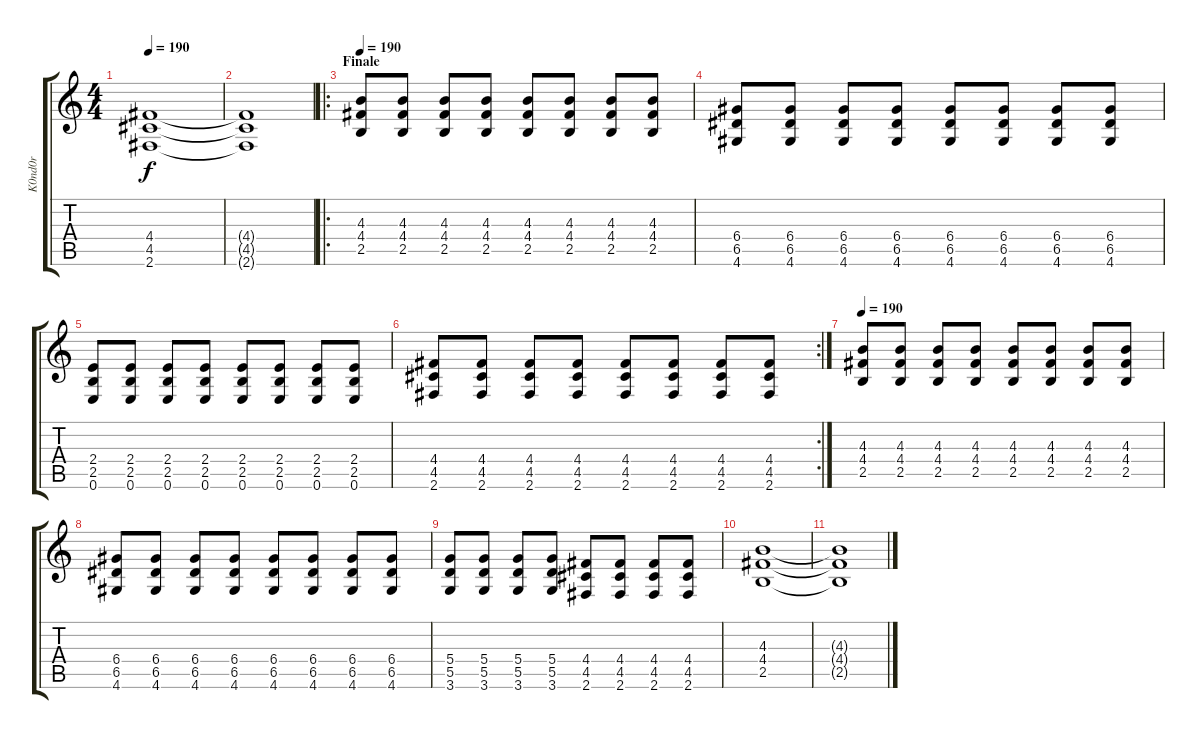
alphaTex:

\track ("K0nd0r" "K0nd0r") {instrument distortionguitar}
\staff {score tabs}
\tuning (E4 B3 G3 D3 A2 E2) {hide}
\ts (4 4)
\tempo 190
\clef g2
\ks c
(4.4 4.5 2.6).1{dy f} |
(4.4{t} 4.5{t} 2.6{t}).1 |
\ro
\section ("" "Finale")
\tempo 190
(4.3 4.4 2.5).8{instrument distortionguitar} (4.3 4.4 2.5).8 (4.3 4.4 2.5).8 (4.3 4.4 2.5).8 (4.3 4.4 2.5).8 (4.3 4.4 2.5).8 (4.3 4.4 2.5).8 (4.3 4.4 2.5).8 |
(6.4 6.5 4.6).8 (6.4 6.5 4.6).8 (6.4 6.5 4.6).8 (6.4 6.5 4.6).8 (6.4 6.5 4.6).8 (6.4 6.5 4.6).8 (6.4 6.5 4.6).8 (6.4 6.5 4.6).8 |
(2.4 2.5 0.6).8 (2.4 2.5 0.6).8 (2.4 2.5 0.6).8 (2.4 2.5 0.6).8 (2.4 2.5 0.6).8 (2.4 2.5 0.6).8 (2.4 2.5 0.6).8 (2.4 2.5 0.6).8 |
\rc 2
(4.4 4.5 2.6).8 (4.4 4.5 2.6).8 (4.4 4.5 2.6).8 (4.4 4.5 2.6).8 (4.4 4.5 2.6).8 (4.4 4.5 2.6).8 (4.4 4.5 2.6).8 (4.4 4.5 2.6).8 |
\tempo 190
(4.3 4.4 2.5).8{instrument distortionguitar} (4.3 4.4 2.5).8 (4.3 4.4 2.5).8 (4.3 4.4 2.5).8 (4.3 4.4 2.5).8 (4.3 4.4 2.5).8 (4.3 4.4 2.5).8 (4.3 4.4 2.5).8 |
(6.4 6.5 4.6).8 (6.4 6.5 4.6).8 (6.4 6.5 4.6).8 (6.4 6.5 4.6).8 (6.4 6.5 4.6).8 (6.4 6.5 4.6).8 (6.4 6.5 4.6).8 (6.4 6.5 4.6).8 |
(5.4 5.5 3.6).8 (5.4 5.5 3.6).8 (5.4 5.5 3.6).8 (5.4 5.5 3.6).8 (4.4 4.5 2.6).8 (4.4 4.5 2.6).8 (4.4 4.5 2.6).8 (4.4 4.5 2.6).8 |
(4.3 4.4 2.5).1 |
(4.3{t} 4.4{t} 2.5{t}).1
